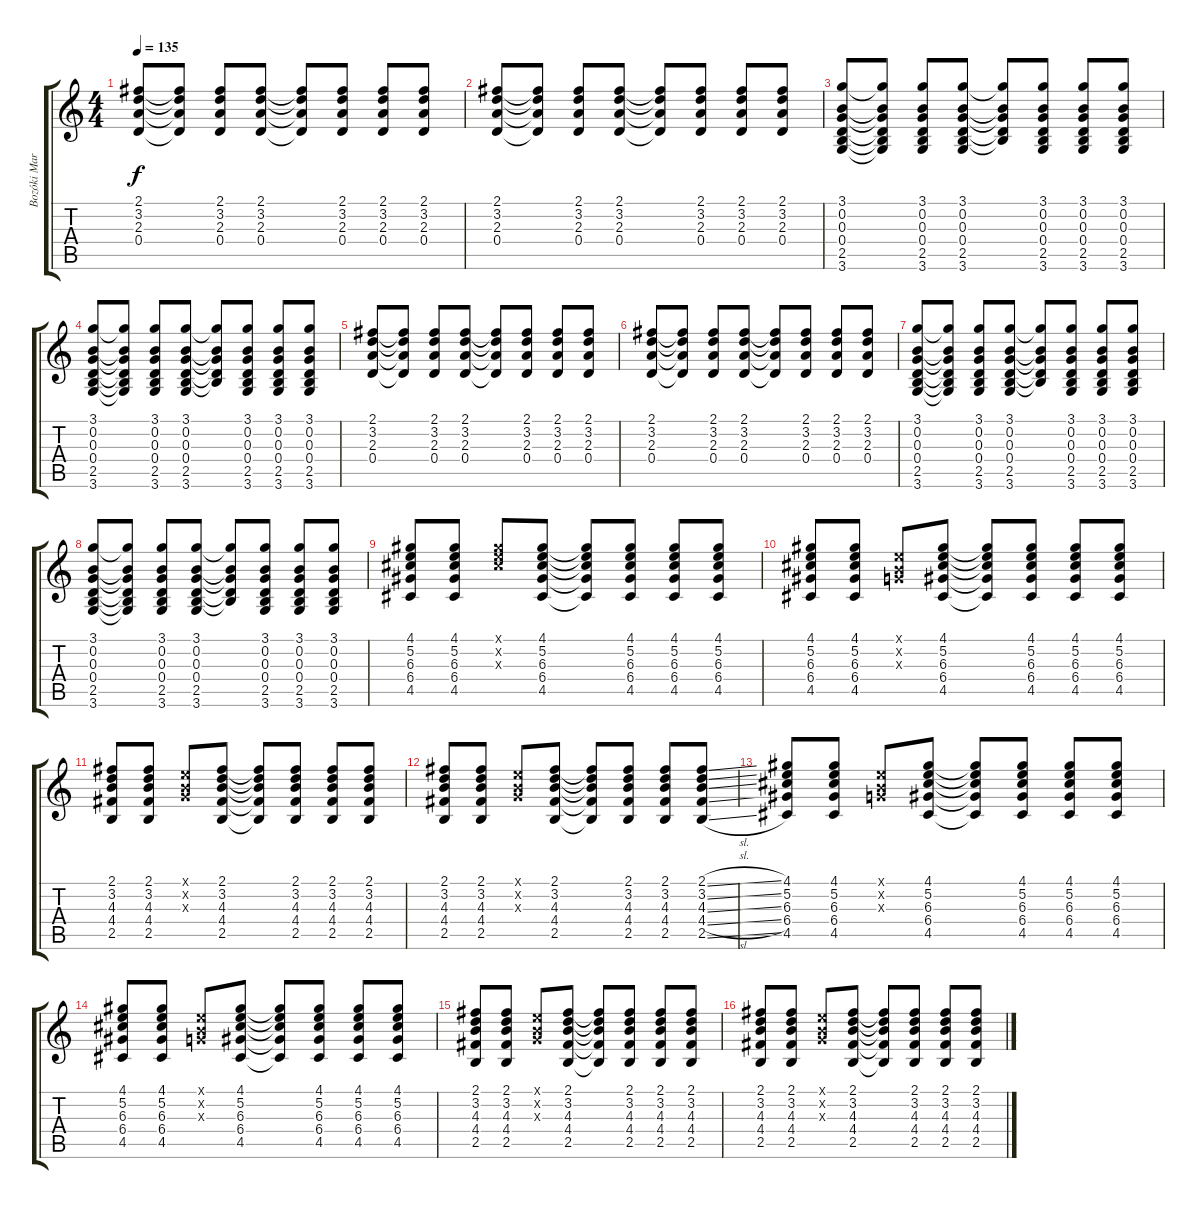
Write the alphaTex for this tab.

\track ("Bozóki Marcell - Elektromos Gitár" "Bozóki Mar") {instrument electricguitarclean}
\staff {score tabs}
\tuning (E4 B3 G3 D3 A2 E2) {hide}
\ts (4 4)
\tempo 135
\clef g2
\ks c
(2.1 3.2 2.3 0.4).8{dy f} (2.1{t} 3.2{t} 2.3{t} 0.4{t}).8 (2.1 3.2 2.3 0.4).8 (2.1 3.2 2.3 0.4).8 (2.1{t} 3.2{t} 2.3{t} 0.4{t}).8 (2.1 3.2 2.3 0.4).8 (2.1 3.2 2.3 0.4).8 (2.1 3.2 2.3 0.4).8 |
(2.1 3.2 2.3 0.4).8 (2.1{t} 3.2{t} 2.3{t} 0.4{t}).8 (2.1 3.2 2.3 0.4).8 (2.1 3.2 2.3 0.4).8 (2.1{t} 3.2{t} 2.3{t} 0.4{t}).8 (2.1 3.2 2.3 0.4).8 (2.1 3.2 2.3 0.4).8 (2.1 3.2 2.3 0.4).8 |
(3.1 0.2 0.3 0.4 2.5 3.6).8 (3.1{t} 0.2{t} 0.3{t} 0.4{t} 2.5{t} 3.6{t}).8 (3.1 0.2 0.3 0.4 2.5 3.6).8 (3.1 0.2 0.3 0.4 2.5 3.6).8 (3.1{t} 0.2{t} 0.3{t} 0.4{t} 2.5{t}).8 (3.1 0.2 0.3 0.4 2.5 3.6).8 (3.1 0.2 0.3 0.4 2.5 3.6).8 (3.1 0.2 0.3 0.4 2.5 3.6).8 |
(3.1 0.2 0.3 0.4 2.5 3.6).8 (3.1{t} 0.2{t} 0.3{t} 0.4{t} 2.5{t} 3.6{t}).8 (3.1 0.2 0.3 0.4 2.5 3.6).8 (3.1 0.2 0.3 0.4 2.5 3.6).8 (3.1{t} 0.2{t} 0.3{t} 0.4{t} 2.5{t}).8 (3.1 0.2 0.3 0.4 2.5 3.6).8 (3.1 0.2 0.3 0.4 2.5 3.6).8 (3.1 0.2 0.3 0.4 2.5 3.6).8 |
(2.1 3.2 2.3 0.4).8 (2.1{t} 3.2{t} 2.3{t} 0.4{t}).8 (2.1 3.2 2.3 0.4).8 (2.1 3.2 2.3 0.4).8 (2.1{t} 3.2{t} 2.3{t} 0.4{t}).8 (2.1 3.2 2.3 0.4).8 (2.1 3.2 2.3 0.4).8 (2.1 3.2 2.3 0.4).8 |
(2.1 3.2 2.3 0.4).8 (2.1{t} 3.2{t} 2.3{t} 0.4{t}).8 (2.1 3.2 2.3 0.4).8 (2.1 3.2 2.3 0.4).8 (2.1{t} 3.2{t} 2.3{t} 0.4{t}).8 (2.1 3.2 2.3 0.4).8 (2.1 3.2 2.3 0.4).8 (2.1 3.2 2.3 0.4).8 |
(3.1 0.2 0.3 0.4 2.5 3.6).8 (3.1{t} 0.2{t} 0.3{t} 0.4{t} 2.5{t} 3.6{t}).8 (3.1 0.2 0.3 0.4 2.5 3.6).8 (3.1 0.2 0.3 0.4 2.5 3.6).8 (3.1{t} 0.2{t} 0.3{t} 0.4{t} 2.5{t}).8 (3.1 0.2 0.3 0.4 2.5 3.6).8 (3.1 0.2 0.3 0.4 2.5 3.6).8 (3.1 0.2 0.3 0.4 2.5 3.6).8 |
(3.1 0.2 0.3 0.4 2.5 3.6).8 (3.1{t} 0.2{t} 0.3{t} 0.4{t} 2.5{t} 3.6{t}).8 (3.1 0.2 0.3 0.4 2.5 3.6).8 (3.1 0.2 0.3 0.4 2.5 3.6).8 (3.1{t} 0.2{t} 0.3{t} 0.4{t} 2.5{t}).8 (3.1 0.2 0.3 0.4 2.5 3.6).8 (3.1 0.2 0.3 0.4 2.5 3.6).8 (3.1 0.2 0.3 0.4 2.5 3.6).8 |
(4.1 5.2 6.3 6.4 4.5).8 (4.1 5.2 6.3 6.4 4.5).8 (4.1{x} 5.2{x} 6.3{x}).8 (4.1 5.2 6.3 6.4 4.5).8 (4.1{t} 5.2{t} 6.3{t} 6.4{t} 4.5{t}).8 (4.1 5.2 6.3 6.4 4.5).8 (4.1 5.2 6.3 6.4 4.5).8 (4.1 5.2 6.3 6.4 4.5).8 |
(4.1 5.2 6.3 6.4 4.5).8 (4.1 5.2 6.3 6.4 4.5).8 (0.1{x} 0.2{x} 0.3{x}).8 (4.1 5.2 6.3 6.4 4.5).8 (4.1{t} 5.2{t} 6.3{t} 6.4{t} 4.5{t}).8 (4.1 5.2 6.3 6.4 4.5).8 (4.1 5.2 6.3 6.4 4.5).8 (4.1 5.2 6.3 6.4 4.5).8 |
(2.1 3.2 4.3 4.4 2.5).8 (2.1 3.2 4.3 4.4 2.5).8 (0.1{x} 0.2{x} 0.3{x}).8 (2.1 3.2 4.3 4.4 2.5).8 (2.1{t} 3.2{t} 4.3{t} 4.4{t} 2.5{t}).8 (2.1 3.2 4.3 4.4 2.5).8 (2.1 3.2 4.3 4.4 2.5).8 (2.1 3.2 4.3 4.4 2.5).8 |
(2.1 3.2 4.3 4.4 2.5).8 (2.1 3.2 4.3 4.4 2.5).8 (0.1{x} 0.2{x} 0.3{x}).8 (2.1 3.2 4.3 4.4 2.5).8 (2.1{t} 3.2{t} 4.3{t} 4.4{t} 2.5{t}).8 (2.1 3.2 4.3 4.4 2.5).8 (2.1 3.2 4.3 4.4 2.5).8 (2.1{sl} 3.2{sl} 4.3{sl} 4.4{sl} 2.5{sl}).8 |
(4.1 5.2 6.3 6.4 4.5).8 (4.1 5.2 6.3 6.4 4.5).8 (0.1{x} 0.2{x} 0.3{x}).8 (4.1 5.2 6.3 6.4 4.5).8 (4.1{t} 5.2{t} 6.3{t} 6.4{t} 4.5{t}).8 (4.1 5.2 6.3 6.4 4.5).8 (4.1 5.2 6.3 6.4 4.5).8 (4.1 5.2 6.3 6.4 4.5).8 |
(4.1 5.2 6.3 6.4 4.5).8 (4.1 5.2 6.3 6.4 4.5).8 (0.1{x} 0.2{x} 0.3{x}).8 (4.1 5.2 6.3 6.4 4.5).8 (4.1{t} 5.2{t} 6.3{t} 6.4{t} 4.5{t}).8 (4.1 5.2 6.3 6.4 4.5).8 (4.1 5.2 6.3 6.4 4.5).8 (4.1 5.2 6.3 6.4 4.5).8 |
(2.1 3.2 4.3 4.4 2.5).8 (2.1 3.2 4.3 4.4 2.5).8 (0.1{x} 0.2{x} 0.3{x}).8 (2.1 3.2 4.3 4.4 2.5).8 (2.1{t} 3.2{t} 4.3{t} 4.4{t} 2.5{t}).8 (2.1 3.2 4.3 4.4 2.5).8 (2.1 3.2 4.3 4.4 2.5).8 (2.1 3.2 4.3 4.4 2.5).8 |
(2.1 3.2 4.3 4.4 2.5).8 (2.1 3.2 4.3 4.4 2.5).8 (0.1{x} 0.2{x} 0.3{x}).8 (2.1 3.2 4.3 4.4 2.5).8 (2.1{t} 3.2{t} 4.3{t} 4.4{t} 2.5{t}).8 (2.1 3.2 4.3 4.4 2.5).8 (2.1 3.2 4.3 4.4 2.5).8 (2.1 3.2 4.3 4.4 2.5).8
